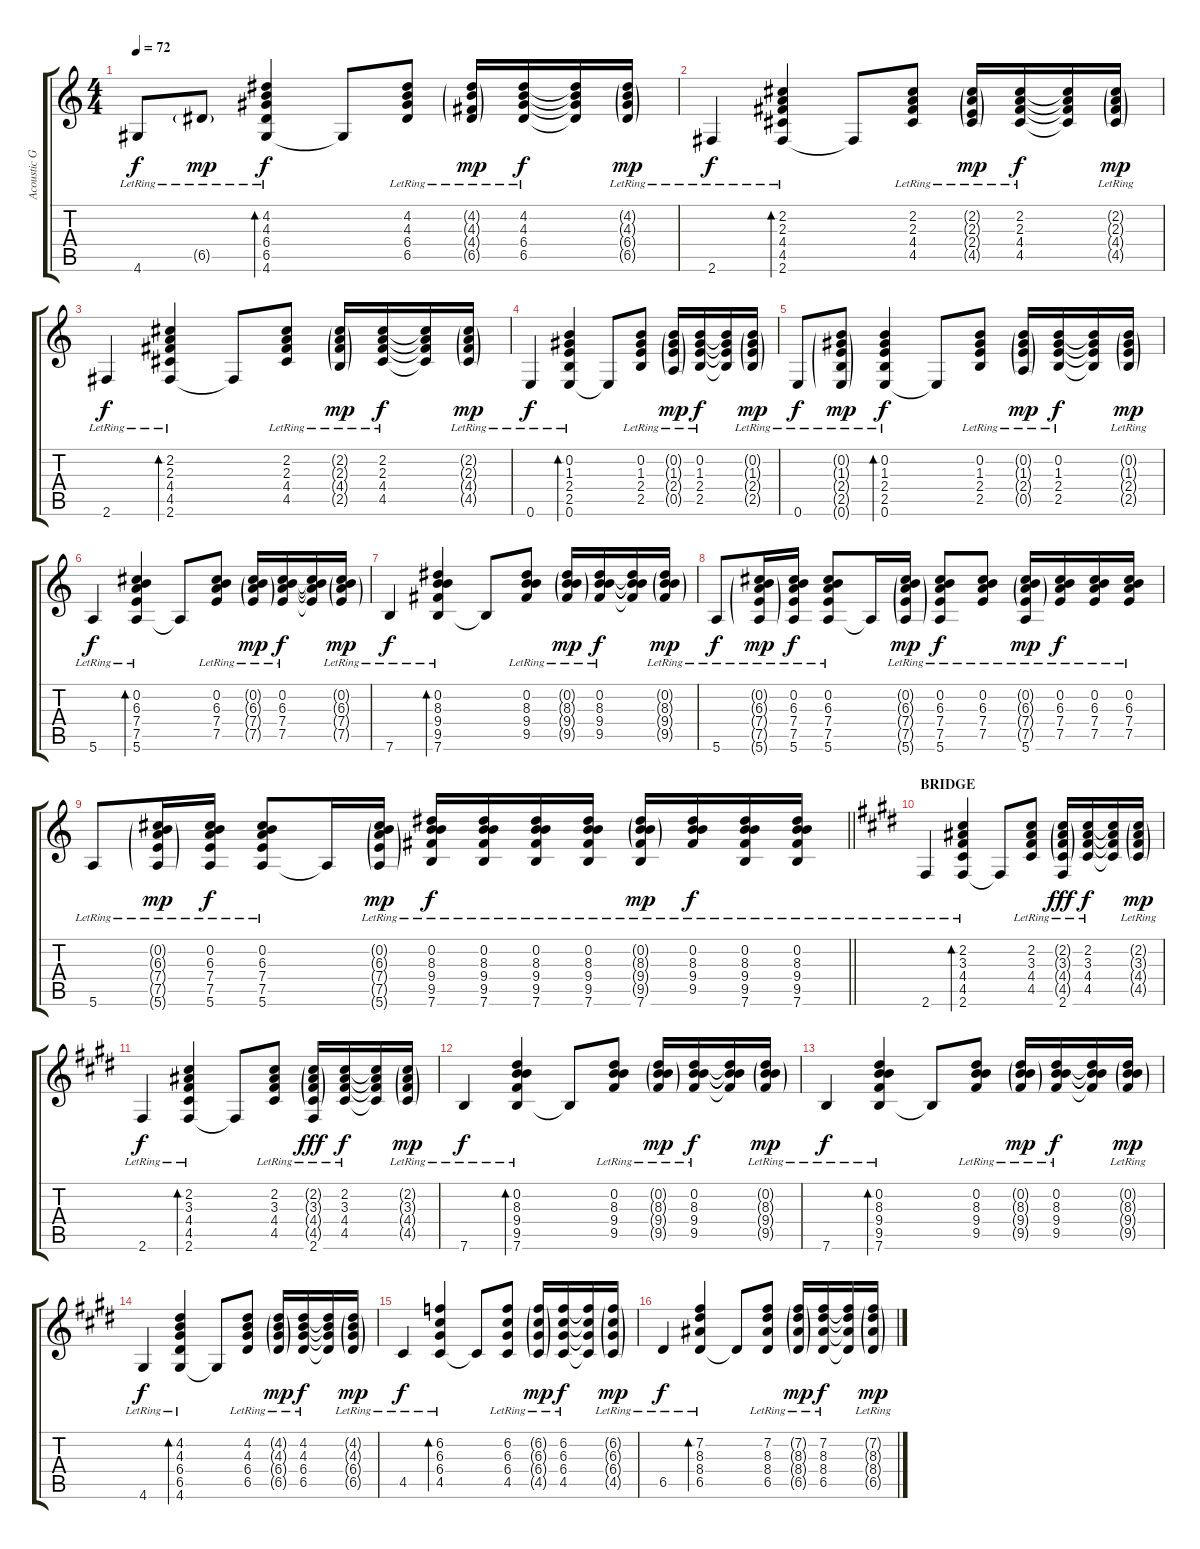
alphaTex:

\track ("Acoustic Guitar" "Acoustic G") {instrument acousticguitarnylon}
\staff {score tabs}
\tuning (E4 B3 G3 D3 A2 E2) {hide}
\ts (4 4)
\tempo 72
\clef g2
\ks c
4.6{lr}.8{dy f} 6.5{g lr}.8{dy mp} (4.2{lr} 4.3{lr} 6.4{lr} 6.5{lr} 4.6{lr}).4{bd 120 dy f} 4.6{t}.8 (4.2{lr} 4.3{lr} 6.4{lr} 6.5{lr}).8 (4.2{g lr} 4.3{g lr} 4.4{g lr} 6.5{g lr}).16{dy mp} (4.2{lr} 4.3{lr} 6.4{lr} 6.5{lr}).16{dy f} (4.2{t} 4.3{t} 6.4{t} 6.5{t}).16 (4.2{g lr} 4.3{g lr} 6.4{g lr} 6.5{g lr}).16{dy mp} |
2.6{lr}.4{dy f} (2.2{lr} 2.3{lr} 4.4{lr} 4.5{lr} 2.6{lr}).4{bd 120} 2.6{t}.8 (2.2{lr} 2.3{lr} 4.4{lr} 4.5{lr}).8 (2.2{g lr} 2.3{g lr} 2.4{g lr} 4.5{g lr}).16{dy mp} (2.2{lr} 2.3{lr} 4.4{lr} 4.5{lr}).16{dy f} (2.2{t} 2.3{t} 4.4{t} 4.5{t}).16 (2.2{g lr} 2.3{g lr} 4.4{g lr} 4.5{g lr}).16{dy mp} |
2.6{lr}.4{dy f} (2.2{lr} 2.3{lr} 4.4{lr} 4.5{lr} 2.6{lr}).4{bd 120} 2.6{t}.8 (2.2{lr} 2.3{lr} 4.4{lr} 4.5{lr}).8 (2.2{g lr} 2.3{g lr} 4.4{g lr} 2.5{g lr}).16{dy mp} (2.2{lr} 2.3{lr} 4.4{lr} 4.5{lr}).16{dy f} (2.2{t} 2.3{t} 4.4{t} 4.5{t}).16 (2.2{g lr} 2.3{g lr} 4.4{g lr} 4.5{g lr}).16{dy mp} |
0.6{lr}.4{dy f} (0.2{lr} 1.3{lr} 2.4{lr} 2.5{lr} 0.6{lr}).4{bd 120} 0.6{t}.8 (0.2{lr} 1.3{lr} 2.4{lr} 2.5{lr}).8 (0.2{g lr} 1.3{g lr} 2.4{g lr} 0.5{g lr}).16{dy mp} (0.2{lr} 1.3{lr} 2.4{lr} 2.5{lr}).16{dy f} (0.2{t} 1.3{t} 2.4{t} 2.5{t}).16 (0.2{g lr} 1.3{g lr} 2.4{g lr} 2.5{g lr}).16{dy mp} |
0.6{lr}.8{dy f} (0.2{g lr} 1.3{g lr} 2.4{g lr} 2.5{g lr} 0.6{g lr}).8{dy mp} (0.2{lr} 1.3{lr} 2.4{lr} 2.5{lr} 0.6{lr}).4{bd 120 dy f} 0.6{t}.8 (0.2{lr} 1.3{lr} 2.4{lr} 2.5{lr}).8 (0.2{g lr} 1.3{g lr} 2.4{g lr} 0.5{g lr}).16{dy mp} (0.2{lr} 1.3{lr} 2.4{lr} 2.5{lr}).16{dy f} (0.2{t} 1.3{t} 2.4{t} 2.5{t}).16 (0.2{g lr} 1.3{g lr} 2.4{g lr} 2.5{g lr}).16{dy mp} |
5.6{lr}.4{dy f} (0.2{lr} 6.3{lr} 7.4{lr} 7.5{lr} 5.6{lr}).4{bd 120} 5.6{t}.8 (0.2{lr} 6.3{lr} 7.4{lr} 7.5{lr}).8 (0.2{g lr} 6.3{g lr} 7.4{g lr} 7.5{g lr}).16{dy mp} (0.2{lr} 6.3{lr} 7.4{lr} 7.5{lr}).16{dy f} (0.2{t} 6.3{t} 7.4{t} 7.5{t}).16 (0.2{g lr} 6.3{g lr} 7.4{g lr} 7.5{g lr}).16{dy mp} |
7.6{lr}.4{dy f} (0.2{lr} 8.3{lr} 9.4{lr} 9.5{lr} 7.6{lr}).4{bd 120} 7.6{t}.8 (0.2{lr} 8.3{lr} 9.4{lr} 9.5{lr}).8 (0.2{g lr} 8.3{g lr} 9.4{g lr} 9.5{g lr}).16{dy mp} (0.2{lr} 8.3{lr} 9.4{lr} 9.5{lr}).16{dy f} (0.2{t} 8.3{t} 9.4{t} 9.5{t}).16 (0.2{g lr} 8.3{g lr} 9.4{g lr} 9.5{g lr}).16{dy mp} |
5.6{lr}.8{dy f} (0.2{g lr} 6.3{g lr} 7.4{g lr} 7.5{g lr} 5.6{g lr}).16{dy mp} (0.2{lr} 6.3{lr} 7.4{lr} 7.5{lr} 5.6{lr}).16{dy f} (0.2{lr} 6.3{lr} 7.4{lr} 7.5{lr} 5.6{lr}).8 5.6{t}.16 (0.2{g lr} 6.3{g lr} 7.4{g lr} 7.5{g lr} 5.6{g lr}).16{dy mp} (0.2{lr} 6.3{lr} 7.4{lr} 7.5{lr} 5.6{lr}).8{dy f} (0.2{lr} 6.3{lr} 7.4{lr} 7.5{lr}).8 (0.2{g lr} 6.3{g lr} 7.4{g lr} 7.5{g lr} 5.6{lr}).16{dy mp} (0.2{lr} 6.3{lr} 7.4{lr} 7.5{lr}).16{dy f} (0.2{lr} 6.3{lr} 7.4{lr} 7.5{lr}).16 (0.2{lr} 6.3{lr} 7.4{lr} 7.5{lr}).16 |
\barLineRight lightlight
5.6{lr}.8 (0.2{g lr} 6.3{g lr} 7.4{g lr} 7.5{g lr} 5.6{g lr}).16{dy mp} (0.2{lr} 6.3{lr} 7.4{lr} 7.5{lr} 5.6{lr}).16{dy f} (0.2{lr} 6.3{lr} 7.4{lr} 7.5{lr} 5.6{lr}).8 5.6{t}.16 (0.2{g lr} 6.3{g lr} 7.4{g lr} 7.5{g lr} 5.6{g lr}).16{dy mp} (0.2{lr} 8.3{lr} 9.4{lr} 9.5{lr} 7.6{lr}).16{dy f} (0.2{lr} 8.3{lr} 9.4{lr} 9.5{lr} 7.6{lr}).16 (0.2{lr} 8.3{lr} 9.4{lr} 9.5{lr} 7.6{lr}).16 (0.2{lr} 8.3{lr} 9.4{lr} 9.5{lr} 7.6{lr}).16 (0.2{g lr} 8.3{g lr} 9.4{g lr} 9.5{g lr} 7.6{lr}).16{dy mp} (0.2{lr} 8.3{lr} 9.4{lr} 9.5{lr}).16{dy f} (0.2{lr} 8.3{lr} 9.4{lr} 9.5{lr} 7.6{lr}).16 (0.2{lr} 8.3{lr} 9.4{lr} 9.5{lr} 7.6{lr}).16 |
\section ("" "BRIDGE")
\ks e
2.6{lr}.4 (2.2{lr} 3.3{lr} 4.4{lr} 4.5{lr} 2.6{lr}).4{bd 120} 2.6{t}.8 (2.2{lr} 3.3{lr} 4.4{lr} 4.5{lr}).8 (2.2{g lr} 3.3{g lr} 4.4{g lr} 4.5{g lr} 2.6).16{dy fff} (2.2{lr} 3.3{lr} 4.4{lr} 4.5{lr}).16{dy f} (2.2{t} 3.3{t} 4.4{t} 4.5{t}).16 (2.2{g lr} 3.3{g lr} 4.4{g lr} 4.5{g lr}).16{dy mp} |
2.6{lr}.4{dy f} (2.2{lr} 3.3{lr} 4.4{lr} 4.5{lr} 2.6{lr}).4{bd 120} 2.6{t}.8 (2.2{lr} 3.3{lr} 4.4{lr} 4.5{lr}).8 (2.2{g lr} 3.3{g lr} 4.4{g lr} 4.5{g lr} 2.6).16{dy fff} (2.2{lr} 3.3{lr} 4.4{lr} 4.5{lr}).16{dy f} (2.2{t} 3.3{t} 4.4{t} 4.5{t}).16 (2.2{g lr} 3.3{g lr} 4.4{g lr} 4.5{g lr}).16{dy mp} |
7.6{lr}.4{dy f} (0.2{lr} 8.3{lr} 9.4{lr} 9.5{lr} 7.6{lr}).4{bd 120} 7.6{t}.8 (0.2{lr} 8.3{lr} 9.4{lr} 9.5{lr}).8 (0.2{g lr} 8.3{g lr} 9.4{g lr} 9.5{g lr}).16{dy mp} (0.2{lr} 8.3{lr} 9.4{lr} 9.5{lr}).16{dy f} (0.2{t} 8.3{t} 9.4{t} 9.5{t}).16 (0.2{g lr} 8.3{g lr} 9.4{g lr} 9.5{g lr}).16{dy mp} |
7.6{lr}.4{dy f} (0.2{lr} 8.3{lr} 9.4{lr} 9.5{lr} 7.6{lr}).4{bd 120} 7.6{t}.8 (0.2{lr} 8.3{lr} 9.4{lr} 9.5{lr}).8 (0.2{g lr} 8.3{g lr} 9.4{g lr} 9.5{g lr}).16{dy mp} (0.2{lr} 8.3{lr} 9.4{lr} 9.5{lr}).16{dy f} (0.2{t} 8.3{t} 9.4{t} 9.5{t}).16 (0.2{g lr} 8.3{g lr} 9.4{g lr} 9.5{g lr}).16{dy mp} |
4.6{lr}.4{dy f} (4.2{lr} 4.3{lr} 6.4{lr} 6.5{lr} 4.6{lr}).4{bd 120} 4.6{t}.8 (4.2{lr} 4.3{lr} 6.4{lr} 6.5{lr}).8 (4.2{g lr} 4.3{g lr} 6.4{g lr} 6.5{g lr}).16{dy mp} (4.2{lr} 4.3{lr} 6.4{lr} 6.5{lr}).16{dy f} (4.2{t} 4.3{t} 6.4{t} 6.5{t}).16 (4.2{g lr} 4.3{g lr} 6.4{g lr} 6.5{g lr}).16{dy mp} |
4.5{lr}.4{dy f} (6.2{lr} 6.3{lr} 6.4{lr} 4.5{lr}).4{bd 120} 4.5{t}.8 (6.2{lr} 6.3{lr} 6.4{lr} 4.5{lr}).8 (6.2{g lr} 6.3{g lr} 6.4{g lr} 4.5{g lr}).16{dy mp} (6.2{lr} 6.3{lr} 6.4{lr} 4.5{lr}).16{dy f} (6.2{t} 6.3{t} 6.4{t} 4.5{t}).16 (6.2{g lr} 6.3{g lr} 6.4{g lr} 4.5{g lr}).16{dy mp} |
6.5{lr}.4{dy f} (7.2{lr} 8.3{lr} 8.4{lr} 6.5{lr}).4{bd 120} 6.5{t}.8 (7.2{lr} 8.3{lr} 8.4{lr} 6.5{lr}).8 (7.2{g lr} 8.3{g lr} 8.4{g lr} 6.5{g lr}).16{dy mp} (7.2{lr} 8.3{lr} 8.4{lr} 6.5{lr}).16{dy f} (7.2{t} 8.3{t} 8.4{t} 6.5{t}).16 (7.2{g lr} 8.3{g lr} 8.4{g lr} 6.5{g lr}).16{dy mp}
